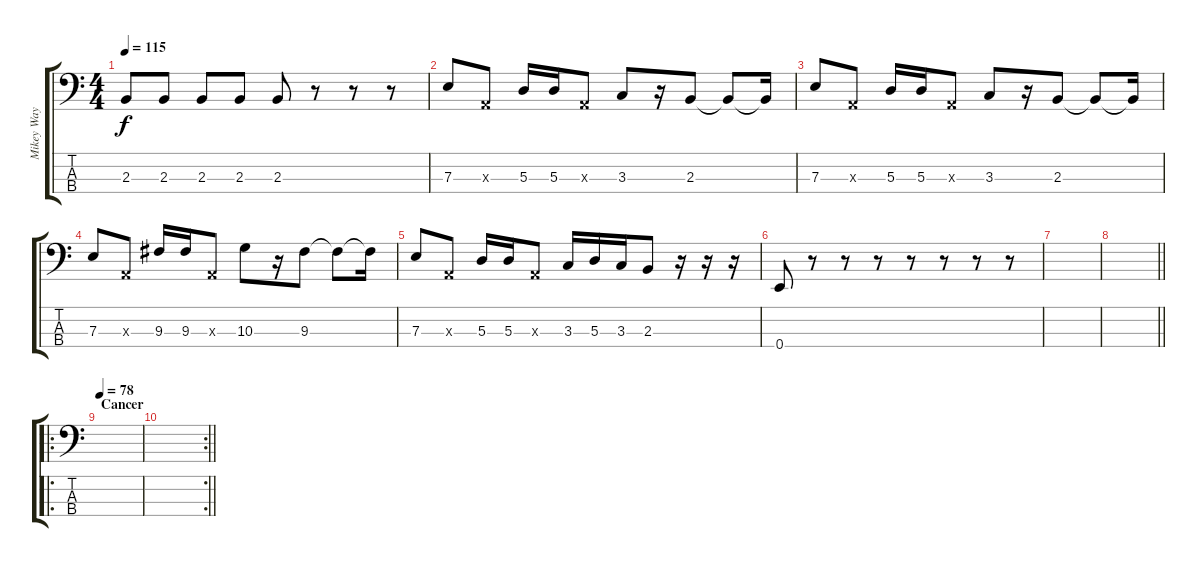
\track ("Mikey Way [Bass]" "Mikey Way ") {instrument electricbasspick}
\staff {score tabs}
\tuning (G2 D2 A1 E1) {hide}
\ts (4 4)
\tempo 115
\clef f4
\ks c
2.3.8{dy f} 2.3.8 2.3.8 2.3.8 2.3.8 r.8 r.8 r.8 |
7.3.8 0.3{x}.8 5.3.16 5.3.16 0.3{x}.8 3.3.8 r.16 2.3.8 2.3{t}.8 2.3{t}.16 |
7.3.8 0.3{x}.8 5.3.16 5.3.16 0.3{x}.8 3.3.8 r.16 2.3.8 2.3{t}.8 2.3{t}.16 |
7.3.8 0.3{x}.8 9.3.16 9.3.16 0.3{x}.8 10.3.8 r.16 9.3.8 9.3{t}.8 9.3{t}.16 |
7.3.8 0.3{x}.8 5.3.16 5.3.16 0.3{x}.8 3.3.16 5.3.16 3.3.16 2.3.8 r.16 r.16 r.16 |
0.4.8 r.8 r.8 r.8 r.8 r.8 r.8 r.8 |
|
\barLineRight lightlight
|
\ro
\section ("" "Cancer")
\tempo 78
|
\rc 2
\barLineRight lightlight
